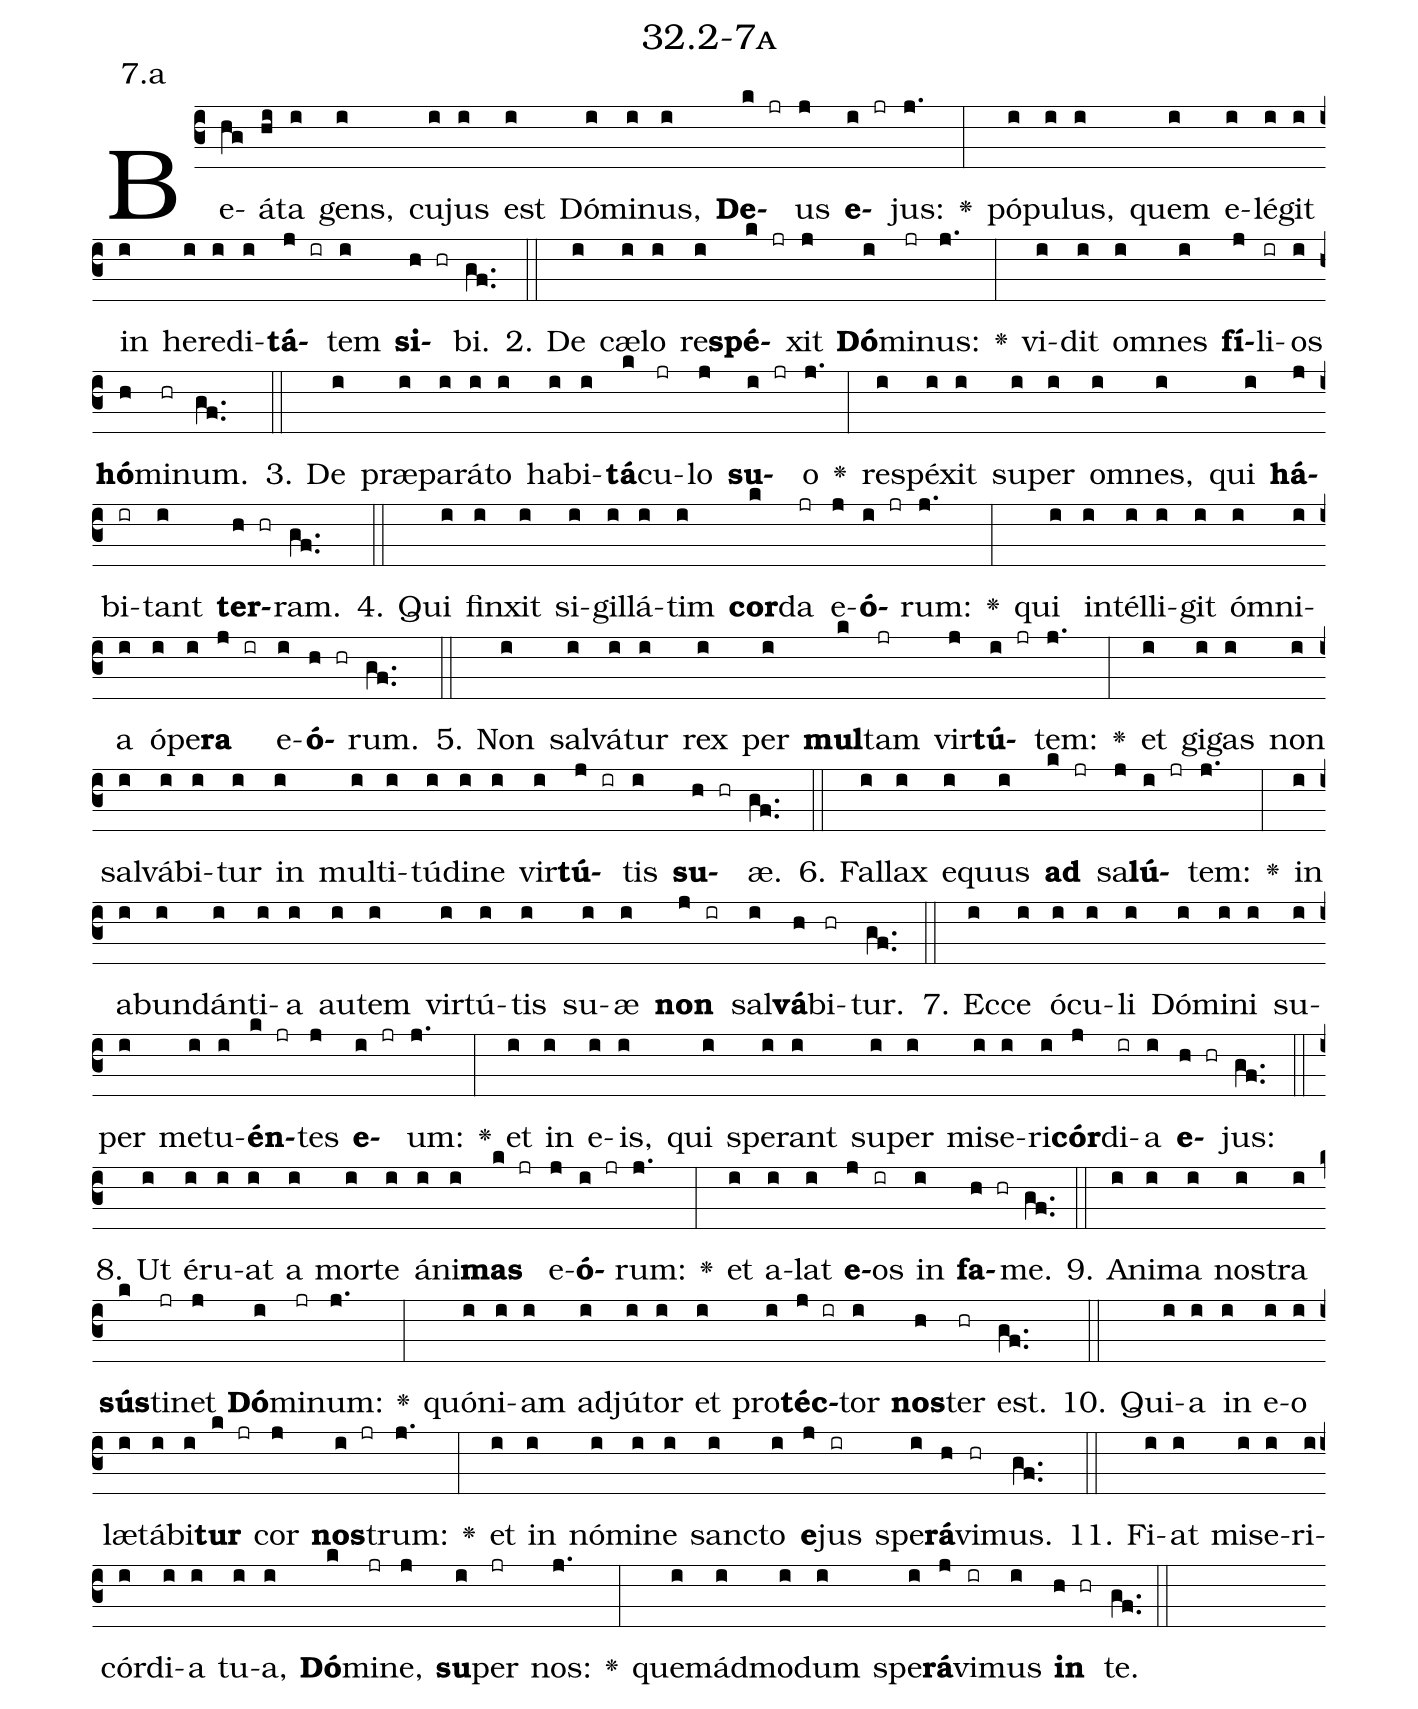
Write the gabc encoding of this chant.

name: 32.2-7a;
annotation: 7.a;
%%
(c3)Be(hg)á(hi)ta(i) gens,(i) cu(i)jus(i) est(i) Dó(i)mi(i)nus,(i) <b>De</b>(k jr)us(j) <b>e</b>(i jr)jus:(j.) <v>\greheightstar</v>(:) pó(i)pu(i)lus,(i) quem(i) e(i)lé(i)git(i) in(i) he(i)re(i)di(i)<b>tá</b>(j ir)tem(i) <b>si</b>(h hr)bi.(gf..) (::)
2. De(i) cæ(i)lo(i) re(i)<b>spé</b>(k jr)xit(j) <b>Dó</b>(i)mi(jr)nus:(j.) <v>\greheightstar</v>(:) vi(i)dit(i) om(i)nes(i) <b>fí</b>(j)li(ir)os(i) <b>hó</b>(h)mi(hr)num.(gf..) (::)
3. De(i) præ(i)pa(i)rá(i)to(i) ha(i)bi(i)<b>tá</b>(k)cu(jr)lo(j) <b>su</b>(i jr)o(j.) <v>\greheightstar</v>(:) re(i)spé(i)xit(i) su(i)per(i) om(i)nes,(i) qui(i) <b>há</b>(j)bi(ir)tant(i) <b>ter</b>(h hr)ram.(gf..) (::)
4. Qui(i) fin(i)xit(i) si(i)gil(i)lá(i)tim(i) <b>cor</b>(k)da(jr) e(j)<b>ó</b>(i jr)rum:(j.) <v>\greheightstar</v>(:) qui(i) in(i)tél(i)li(i)git(i) óm(i)ni(i)a(i) ó(i)pe(i)<b>ra</b>(j ir) e(i)<b>ó</b>(h hr)rum.(gf..) (::)
5. Non(i) sal(i)vá(i)tur(i) rex(i) per(i) <b>mul</b>(k)tam(jr) vir(j)<b>tú</b>(i jr)tem:(j.) <v>\greheightstar</v>(:) et(i) gi(i)gas(i) non(i) sal(i)vá(i)bi(i)tur(i) in(i) mul(i)ti(i)tú(i)di(i)ne(i) vir(i)<b>tú</b>(j ir)tis(i) <b>su</b>(h hr)æ.(gf..) (::)
6. Fal(i)lax(i) e(i)quus(i) <b>ad</b>(k jr) sa(j)<b>lú</b>(i jr)tem:(j.) <v>\greheightstar</v>(:) in(i) ab(i)un(i)dán(i)ti(i)a(i) au(i)tem(i) vir(i)tú(i)tis(i) su(i)æ(i) <b>non</b>(j ir) sal(i)<b>vá</b>(h)bi(hr)tur.(gf..) (::)
7. Ec(i)ce(i) ó(i)cu(i)li(i) Dó(i)mi(i)ni(i) su(i)per(i) me(i)tu(i)<b>én</b>(k jr)tes(j) <b>e</b>(i jr)um:(j.) <v>\greheightstar</v>(:) et(i) in(i) e(i)is,(i) qui(i) spe(i)rant(i) su(i)per(i) mi(i)se(i)ri(i)<b>cór</b>(j)di(ir)a(i) <b>e</b>(h hr)jus:(gf..) (::)
8. Ut(i) é(i)ru(i)at(i) a(i) mor(i)te(i) á(i)ni(i)<b>mas</b>(k jr) e(j)<b>ó</b>(i jr)rum:(j.) <v>\greheightstar</v>(:) et(i) a(i)lat(i) <b>e</b>(j)os(ir) in(i) <b>fa</b>(h hr)me.(gf..) (::)
9. A(i)ni(i)ma(i) nos(i)tra(i) <b>sús</b>(k)ti(jr)net(j) <b>Dó</b>(i)mi(jr)num:(j.) <v>\greheightstar</v>(:) quón(i)i(i)am(i) ad(i)jú(i)tor(i) et(i) pro(i)<b>téc</b>(j ir)tor(i) <b>nos</b>(h)ter(hr) est.(gf..) (::)
10. Qui(i)a(i) in(i) e(i)o(i) læ(i)tá(i)bi(i)<b>tur</b>(k jr) cor(j) <b>nos</b>(i jr)trum:(j.) <v>\greheightstar</v>(:) et(i) in(i) nó(i)mi(i)ne(i) sanc(i)to(i) <b>e</b>(j)jus(ir) spe(i)<b>rá</b>(h)vi(hr)mus.(gf..) (::)
11. Fi(i)at(i) mi(i)se(i)ri(i)cór(i)di(i)a(i) tu(i)a,(i) <b>Dó</b>(k)mi(jr)ne,(j) <b>su</b>(i)per(jr) nos:(j.) <v>\greheightstar</v>(:) quem(i)ád(i)mo(i)dum(i) spe(i)<b>rá</b>(j)vi(ir)mus(i) <b>in</b>(h hr) te.(gf..) (::)
